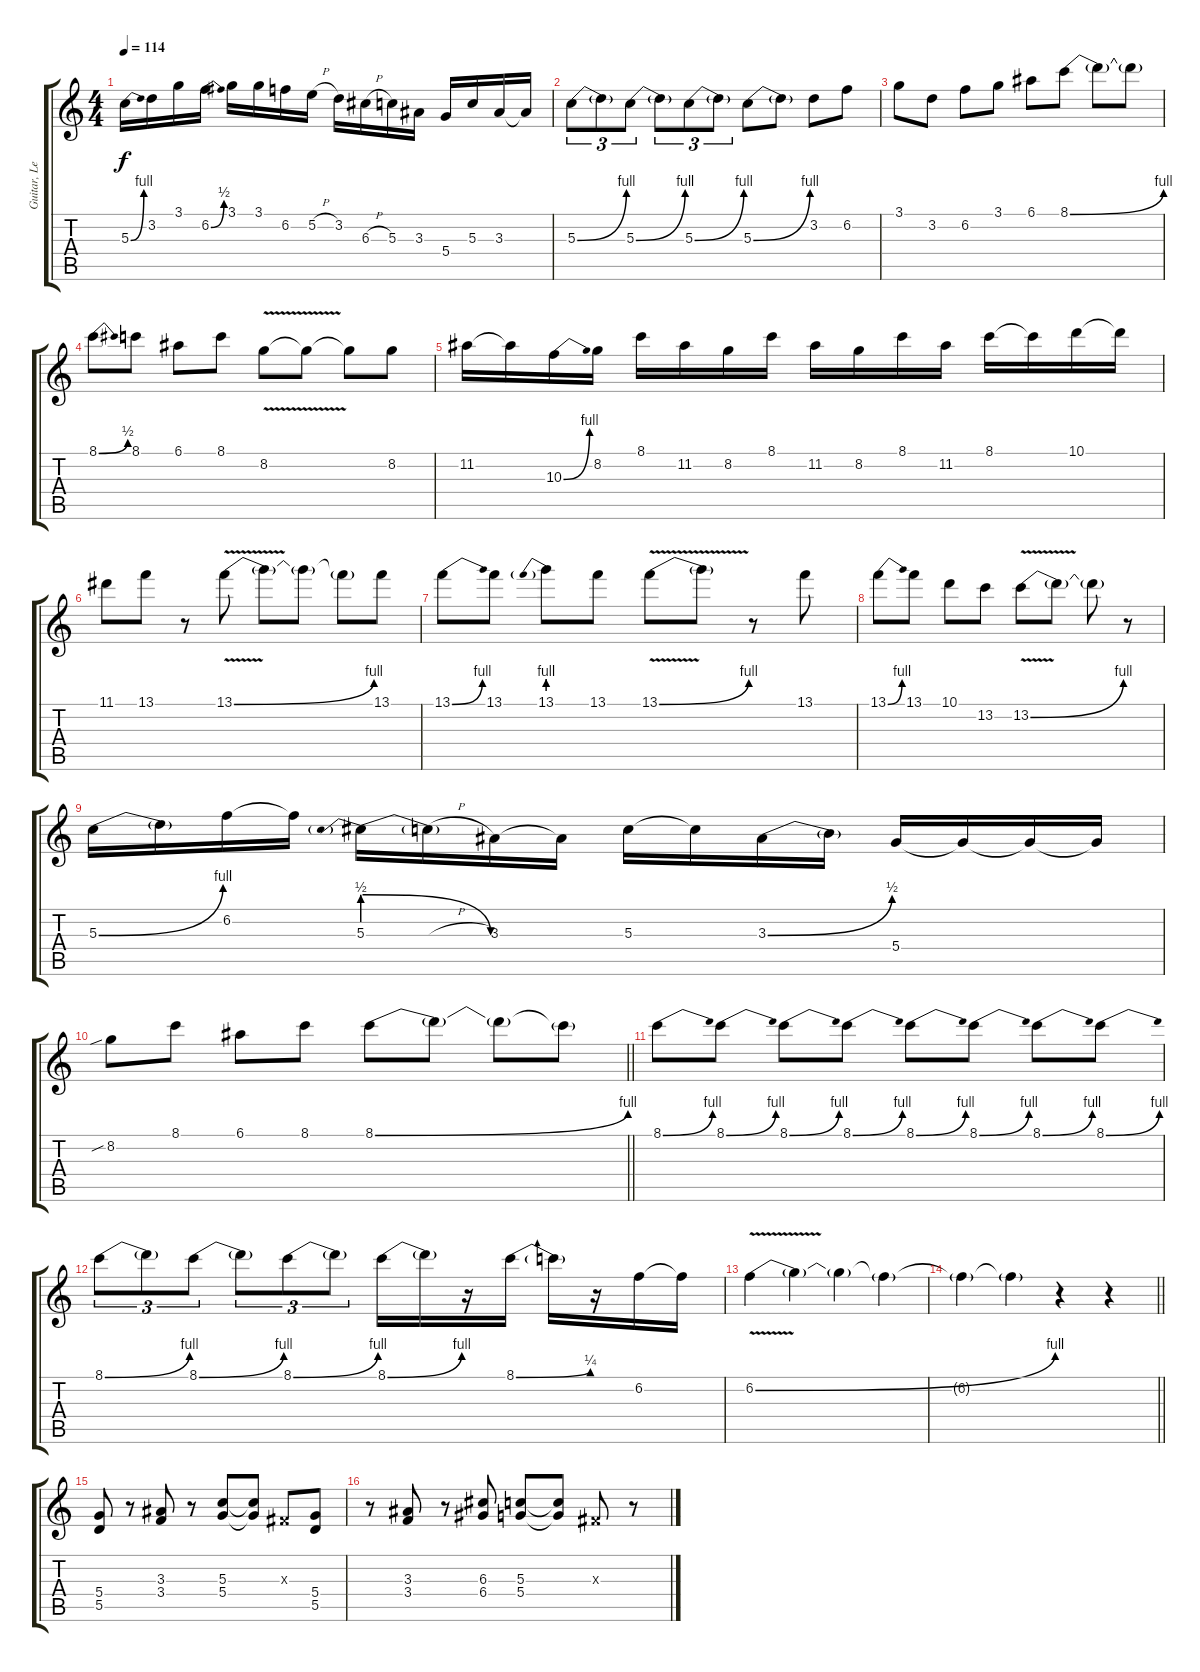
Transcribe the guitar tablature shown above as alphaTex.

\track ("Guitar, Lead" "Guitar, Le") {instrument distortionguitar}
\staff {score tabs}
\tuning (E4 B3 G3 D3 A2 E2) {hide}
\ts (4 4)
\tempo 114
\clef g2
\ks c
5.3{be (bend 0 0 60 4)}.16{dy f} 3.2.16 3.1.16 6.2{be (bend 0 0 60 2)}.16 3.1.16 3.1.16 6.2.16 5.2{h}.16 3.2.16 6.3{h}.16 5.3.16 3.3.16 5.4.16 5.3.16 3.3.16 3.3{t}.16 |
5.3{be (bend 0 0 60 4)}.8{tu (3 2)} 5.3{t}.8{tu (3 2)} 5.3{be (bend 0 0 60 4)}.8{tu (3 2)} 5.3{t}.8{tu (3 2)} 5.3{be (bend 0 0 60 4)}.8{tu (3 2)} 5.3{t}.8{tu (3 2)} 5.3{be (bend 0 0 60 4)}.8 5.3{t}.8 3.2.8 6.2.8 |
3.1.8 3.2.8 6.2.8 3.1.8 6.1.8 8.1{be (bend 0 0 60 4)}.8 8.1{t}.8 8.1{t}.8 |
8.1{be (bend 0 0 60 2)}.8 8.1.8 6.1.8 8.1.8 8.2{v}.8 8.2{t}.8 8.2{t}.8 8.2.8 |
11.2.16 11.2{t}.16 10.3{be (bend 0 0 60 4)}.16 8.2.16 8.1.16 11.2.16 8.2.16 8.1.16 11.2.16 8.2.16 8.1.16 11.2.16 8.1.16 8.1{t}.16 10.1.16 10.1{t}.16 |
11.1.8 13.1.8 r.8 13.1{be (bend 0 0 60 4) v}.8 13.1{t}.8 13.1{t}.8 13.1{t}.8 13.1.8 |
13.1{be (bend 0 0 60 4)}.8 13.1.8 13.1{be (prebend 0 4 60 4)}.8 13.1.8 13.1{be (bend 0 0 60 4) v}.8 13.1{t}.8 r.8 13.1.8 |
13.1{be (bend 0 0 60 4)}.8 13.1.8 10.1.8 13.2.8 13.2{be (bend 0 0 60 4) v}.8 13.2{t}.8 13.2{t}.8 r.8 |
5.3{be (bend 0 0 60 4)}.16 5.3{t}.16 6.2.16 6.2{t}.16 5.3{be (prebendrelease 0 2 60 0)}.16 5.3{h t}.16 3.3.16 3.3{t}.16 5.3.16 5.3{t}.16 3.3{be (bend 0 0 60 2)}.16 3.3{t}.16 5.4.16 5.4{t}.16 5.4{t}.16 5.4{t}.16 |
\barLineRight lightlight
8.2{sib}.8 8.1.8 6.1.8 8.1.8 8.1{be (bend 0 0 60 4)}.8 8.1{t}.8 8.1{t}.8 8.1{t}.8 |
8.1{be (bend 0 0 60 4)}.8 8.1{be (bend 0 0 60 4)}.8 8.1{be (bend 0 0 60 4)}.8 8.1{be (bend 0 0 60 4)}.8 8.1{be (bend 0 0 60 4)}.8 8.1{be (bend 0 0 60 4)}.8 8.1{be (bend 0 0 60 4)}.8 8.1{be (bend 0 0 60 4)}.8 |
8.1{be (bend 0 0 60 4)}.8{tu (3 2)} 8.1{t}.8{tu (3 2)} 8.1{be (bend 0 0 60 4)}.8{tu (3 2)} 8.1{t}.8{tu (3 2)} 8.1{be (bend 0 0 60 4)}.8{tu (3 2)} 8.1{t}.8{tu (3 2)} 8.1{be (bend 0 0 60 4)}.16 8.1{t}.16 r.16 8.1{be (bend 0 0 60 1)}.16 8.1{t}.16 r.16 6.2.16 6.2{t}.16 |
6.2{be (bend 0 0 60 4) v}.4 6.2{t}.4 6.2{t}.4 6.2{t}.4 |
\barLineRight lightlight
6.2{t}.4 6.2{t}.4 r.4 r.4 |
(5.4 5.5).8 r.8 (3.3 3.4).8 r.8 (5.3 5.4).8 (5.3{t} 5.4{t}).8 -1.3{x}.8 (5.4 5.5).8 |
r.8 (3.3 3.4).8 r.8 (6.3 6.4).8 (5.3 5.4).8 (5.3{t} 5.4{t}).8 -1.3{x}.8 r.8
